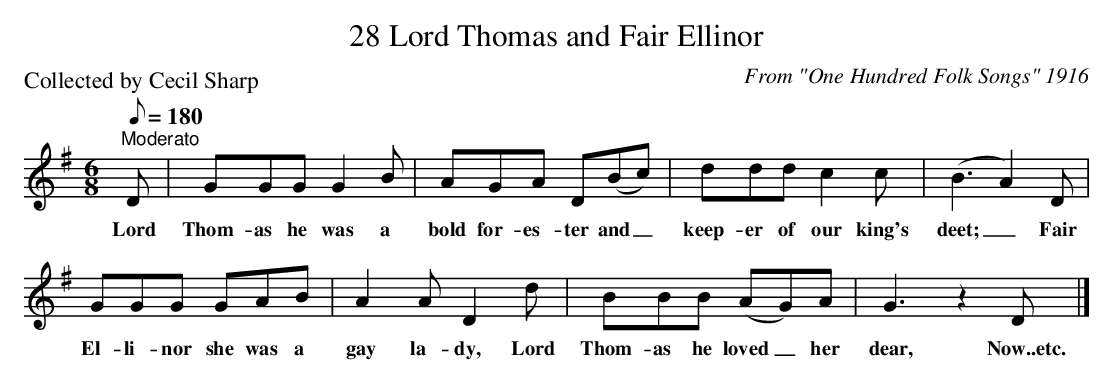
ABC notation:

X:1
T:28 Lord Thomas and Fair Ellinor
C:From "One Hundred Folk Songs" 1916
P:Collected by Cecil Sharp
Q:1/8=180
L:1/8
M:6/8
K:Dmix
"^Moderato" D | GGG G2 B | AGA D(Bc) | ddd c2 c | (B3 A2) D |$ GGG GAB | A2 A D2 d | BBB (AG)A |
w: Lord|Thom- as he was a|bold for- es- ter and _|keep- er of our king's|deet; _ Fair|El- li- nor she was a|gay la- dy, Lord|Thom- as he loved _ her|
G3 z2 D |]
w: dear, Now..etc.|
